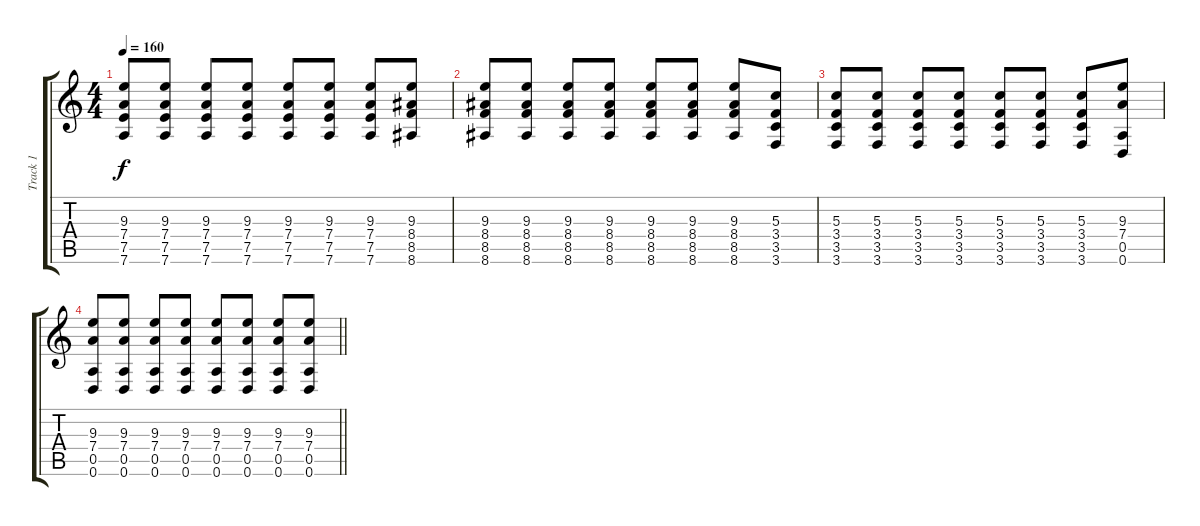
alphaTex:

\track ("Track 1" "Track 1") {instrument distortionguitar}
\staff {score tabs}
\tuning (E4 B3 G3 D3 A2 D2) {hide}
\ts (4 4)
\tempo 160
\clef g2
\ks c
(9.3 7.4 7.5 7.6).8{dy f} (9.3 7.4 7.5 7.6).8 (9.3 7.4 7.5 7.6).8 (9.3 7.4 7.5 7.6).8 (9.3 7.4 7.5 7.6).8 (9.3 7.4 7.5 7.6).8 (9.3 7.4 7.5 7.6).8 (9.3 8.4 8.5 8.6).8 |
(9.3 8.4 8.5 8.6).8 (9.3 8.4 8.5 8.6).8 (9.3 8.4 8.5 8.6).8 (9.3 8.4 8.5 8.6).8 (9.3 8.4 8.5 8.6).8 (9.3 8.4 8.5 8.6).8 (9.3 8.4 8.5 8.6).8 (5.3 3.4 3.5 3.6).8 |
(5.3 3.4 3.5 3.6).8 (5.3 3.4 3.5 3.6).8 (5.3 3.4 3.5 3.6).8 (5.3 3.4 3.5 3.6).8 (5.3 3.4 3.5 3.6).8 (5.3 3.4 3.5 3.6).8 (5.3 3.4 3.5 3.6).8 (9.3 7.4 0.5 0.6).8 |
\barLineRight lightlight
(9.3 7.4 0.5 0.6).8 (9.3 7.4 0.5 0.6).8 (9.3 7.4 0.5 0.6).8 (9.3 7.4 0.5 0.6).8 (9.3 7.4 0.5 0.6).8 (9.3 7.4 0.5 0.6).8 (9.3 7.4 0.5 0.6).8 (9.3 7.4 0.5 0.6).8
